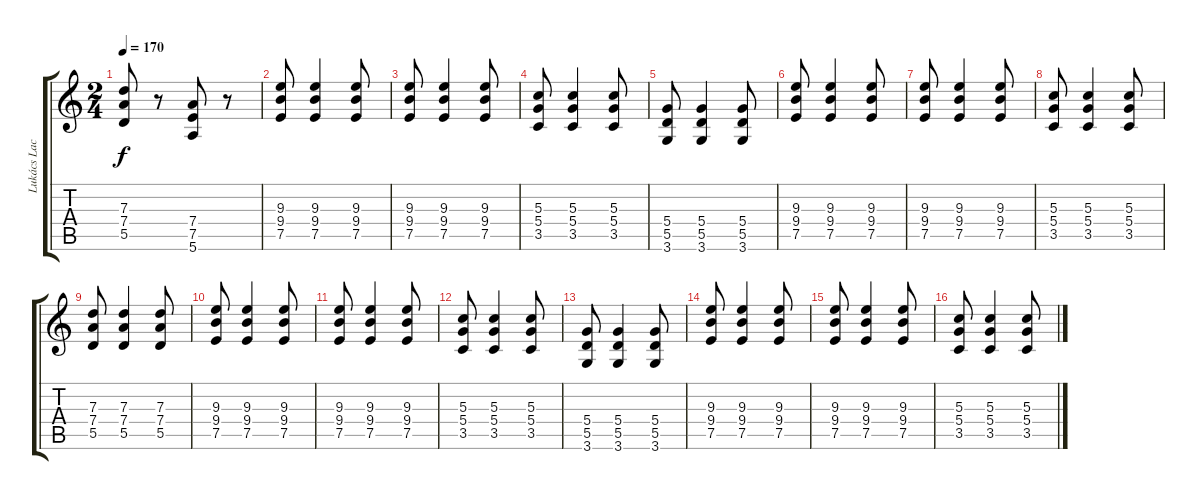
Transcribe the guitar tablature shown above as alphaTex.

\track ("Lukács Laci (gitár)" "Lukács Lac") {instrument overdrivenguitar}
\staff {score tabs}
\tuning (E4 B3 G3 D3 A2 E2) {hide}
\ts (2 4)
\tempo 170
\clef g2
\ks c
(7.3 7.4 5.5).8{dy f} r.8 (7.4 7.5 5.6).8 r.8 |
(9.3 9.4 7.5).8 (9.3 9.4 7.5).4 (9.3 9.4 7.5).8 |
(9.3 9.4 7.5).8 (9.3 9.4 7.5).4 (9.3 9.4 7.5).8 |
(5.3 5.4 3.5).8 (5.3 5.4 3.5).4 (5.3 5.4 3.5).8 |
(5.4 5.5 3.6).8 (5.4 5.5 3.6).4 (5.4 5.5 3.6).8 |
(9.3 9.4 7.5).8 (9.3 9.4 7.5).4 (9.3 9.4 7.5).8 |
(9.3 9.4 7.5).8 (9.3 9.4 7.5).4 (9.3 9.4 7.5).8 |
(5.3 5.4 3.5).8 (5.3 5.4 3.5).4 (5.3 5.4 3.5).8 |
(7.3 7.4 5.5).8 (7.3 7.4 5.5).4 (7.3 7.4 5.5).8 |
(9.3 9.4 7.5).8 (9.3 9.4 7.5).4 (9.3 9.4 7.5).8 |
(9.3 9.4 7.5).8 (9.3 9.4 7.5).4 (9.3 9.4 7.5).8 |
(5.3 5.4 3.5).8 (5.3 5.4 3.5).4 (5.3 5.4 3.5).8 |
(5.4 5.5 3.6).8 (5.4 5.5 3.6).4 (5.4 5.5 3.6).8 |
(9.3 9.4 7.5).8 (9.3 9.4 7.5).4 (9.3 9.4 7.5).8 |
(9.3 9.4 7.5).8 (9.3 9.4 7.5).4 (9.3 9.4 7.5).8 |
(5.3 5.4 3.5).8 (5.3 5.4 3.5).4 (5.3 5.4 3.5).8
